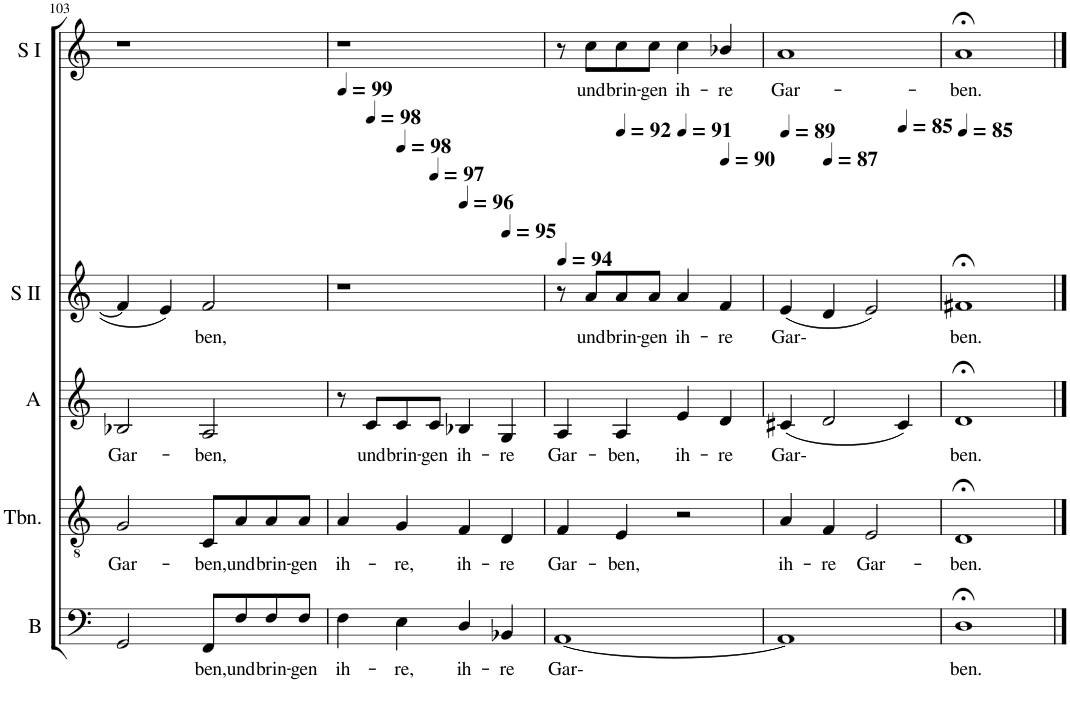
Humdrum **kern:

**kern	**text	**kern	**text	**kern	**text	**kern	**text	**kern	**text
*part5	*part5	*part4	*part4	*part3	*part3	*part2	*part2	*part1	*part1
*staff5	*staff5	*staff4	*staff4	*staff3	*staff3	*staff2	*staff2	*staff1	*staff1
*I"Bass	*	*I"Trombone	*	*I"Alto	*	*I"Soprano II	*	*I"Soprano I	*
*I'B	*	*I'Tbn.	*	*I'A	*	*I'S II	*	*I'S I	*
!!LO:PB:g=z
*clefF4	*	*clefGv2	*	*clefG2	*	*clefG2	*	*clefG2	*
*k[]	*	*k[]	*	*k[]	*	*k[]	*	*k[]	*
*M2/2	*	*M2/2	*	*M2/2	*	*M2/2	*	*M2/2	*
*met(c|)	*	*met(c|)	*	*met(c|)	*	*met(c|)	*	*met(c|)	*
=103	=103	=103	=103	=103	=103	=103	=103	=103	=103
!	!	!	!LO:LY:b	!	!LO:LY:b	!	!	!	!
2GG/	.	2G/	Gar-	2B-X/	Gar-	4f/]	.	1r	.
.	.	.	.	.	.	4e/	.	.	.
!	!LO:LY:b	!	!LO:LY:b	!	!LO:LY:b	!	!LO:LY:b	!	!
8FF/L	ben,	8C/L	-ben,	2A/	-ben,	2f/	ben,	.	.
!	!LO:LY:b	!	!LO:LY:b	!	!	!	!	!	!
8F/	und	8A/	und	.	.	.	.	.	.
!	!LO:LY:b	!	!LO:LY:b	!	!	!	!	!	!
8F/	brin-	8A/	brin-	.	.	.	.	.	.
!	!LO:LY:b	!	!LO:LY:b	!	!	!	!	!	!
8F/J	-gen	8A/J	-gen	.	.	.	.	.	.
=104	=104	=104	=104	=104	=104	=104	=104	=104	=104
*	*	*	*	*	*	*	*	*MM99	*
!	!LO:LY:b	!	!LO:LY:b	!	!	!	!	!	!
*	*	*	*	*	*	*	*	*^	*
*	*	*	*	*	*	*	*	*	*^	*
*	*	*	*	*	*	*	*	*	*	*^	*
*	*	*	*	*	*	*	*	*	*	*	*^	*
*	*	*	*	*	*	*	*	*	*	*	*	*^	*
4F\	ih-	4A/	ih-	8r	.	1r	.	1r	8ryy	4ryy	4.ryy	2ryy	2.ryy	.
*	*	*	*	*	*	*	*	*MM98	*	*	*	*	*	*
!	!	!	!	!	!LO:LY:b	!	!	!	!	!	!	!	!	!
.	.	.	.	8c/L	und	.	.	.	2..ryy	.	.	.	.	.
*	*	*	*	*	*	*	*	*MM98	*	*	*	*	*	*
!	!LO:LY:b	!	!LO:LY:b	!	!LO:LY:b	!	!	!	!	!	!	!	!	!
4E\	-re,	4G/	-re,	8c/	brin-	.	.	.	.	2.ryy	.	.	.	.
*	*	*	*	*	*	*	*	*MM97	*	*	*	*	*	*
!	!	!	!	!	!LO:LY:b	!	!	!	!	!	!	!	!	!
.	.	.	.	8c/J	-gen	.	.	.	.	.	2ryy	.	.	.
*	*	*	*	*	*	*	*	*MM96	*	*	*	*	*	*
!	!LO:LY:b	!	!LO:LY:b	!	!LO:LY:b	!	!	!	!	!	!	!	!	!
4D/	ih-	4F/	ih-	4B-X/	ih-	.	.	.	.	.	.	2ryy	.	.
*	*	*	*	*	*	*	*	*MM95	*	*	*	*	*	*
!	!LO:LY:b	!	!LO:LY:b	!	!LO:LY:b	!	!	!	!	!	!	!	!	!
4BB-X/	-re	4D/	-re	4G/	-re	.	.	.	.	.	.	.	4ryy	.
.	.	.	.	.	.	.	.	.	.	.	8ryy	.	.	.
*	*	*	*	*	*	*	*	*v	*v	*v	*v	*v	*v	*
=105	=105	=105	=105	=105	=105	=105	=105	=105	=105
*	*	*	*	*	*	*	*	*MM94	*
*	*	*	*	*	*	*	*	*^	*
*	*	*	*	*	*	*	*	*	*^	*
*	*	*	*	*	*	*	*	*	*	*^	*
*	*	*	*	*	*	*	*	*	*	*	*^	*
*	*	*	*	*	*	*	*	*	*	*	*	*^	*
!	!LO:LY:b	!	!LO:LY:b	!	!LO:LY:b	!	!	!	!	!	!	!	!	!
*	*	*	*	*	*	*	*	*v	*v	*v	*v	*v	*v	*
[1AA	Gar-	4F/	Gar-	4A/	Gar-	8r	.	8r	.
!	!	!	!	!	!	!	!LO:LY:b	!	!LO:LY:b
.	.	.	.	.	.	8a/L	und	8cc\L	und
*	*	*	*	*	*	*	*	*MM92	*
!	!	!	!LO:LY:b	!	!LO:LY:b	!	!LO:LY:b	!	!LO:LY:b
.	.	4E/	-ben,	4A/	-ben,	8a/	brin-	8cc\	brin-
!	!	!	!	!	!	!	!LO:LY:b	!	!LO:LY:b
.	.	.	.	.	.	8a/J	-gen	8cc\J	-gen
*	*	*	*	*	*	*	*	*MM91	*
!	!	!	!	!	!LO:LY:b	!	!LO:LY:b	!	!LO:LY:b
.	.	2r	.	4e/	ih-	4a/	ih-	4cc\	ih-
*	*	*	*	*	*	*	*	*MM90	*
!	!	!	!	!	!LO:LY:b	!	!LO:LY:b	!	!LO:LY:b
.	.	.	.	4d/	-re	4f/	-re	4b-X/	-re
=106	=106	=106	=106	=106	=106	=106	=106	=106	=106
*	*	*	*	*	*	*	*	*MM89	*
!	!	!	!LO:LY:b	!	!LO:LY:b	!	!LO:LY:b	!	!LO:LY:b
*	*	*	*	*	*	*	*	*^	*
*	*	*	*	*	*	*	*	*	*^	*
1AA]	.	4A/	ih-	(<4c#X/	Gar-	(<4e/	Gar-	1a	4ryy	2.ryy	Gar-
*	*	*	*	*	*	*	*	*MM87	*	*	*
!	!	!	!LO:LY:b	!	!	!	!	!	!	!	!
.	.	4F/	-re	2d/	.	4d/	.	.	2.ryy	.	.
!	!	!	!LO:LY:b	!	!	!	!	!	!	!	!
.	.	2E/	Gar-	.	.	2e/)	.	.	.	.	.
*	*	*	*	*	*	*	*	*MM85	*	*	*
.	.	.	.	4c#/)	.	.	.	.	.	4ryy	.
*	*	*	*	*	*	*	*	*v	*v	*v	*
=107	=107	=107	=107	=107	=107	=107	=107	=107	=107
*	*	*	*	*	*	*	*	*MM85	*
*	*	*	*	*	*	*	*	*^	*
*	*	*	*	*	*	*	*	*	*^	*
!	!LO:LY:b	!	!LO:LY:b	!	!LO:LY:b	!	!LO:LY:b	!	!	!	!LO:LY:b
*	*	*	*	*	*	*	*	*v	*v	*v	*
1D;<	ben.	1D;<	-ben.	1d;<	ben.	1f#X;<	ben.	1a;<	-ben.
==	==	==	==	==	==	==	==	==	==
*-	*-	*-	*-	*-	*-	*-	*-	*-	*-
